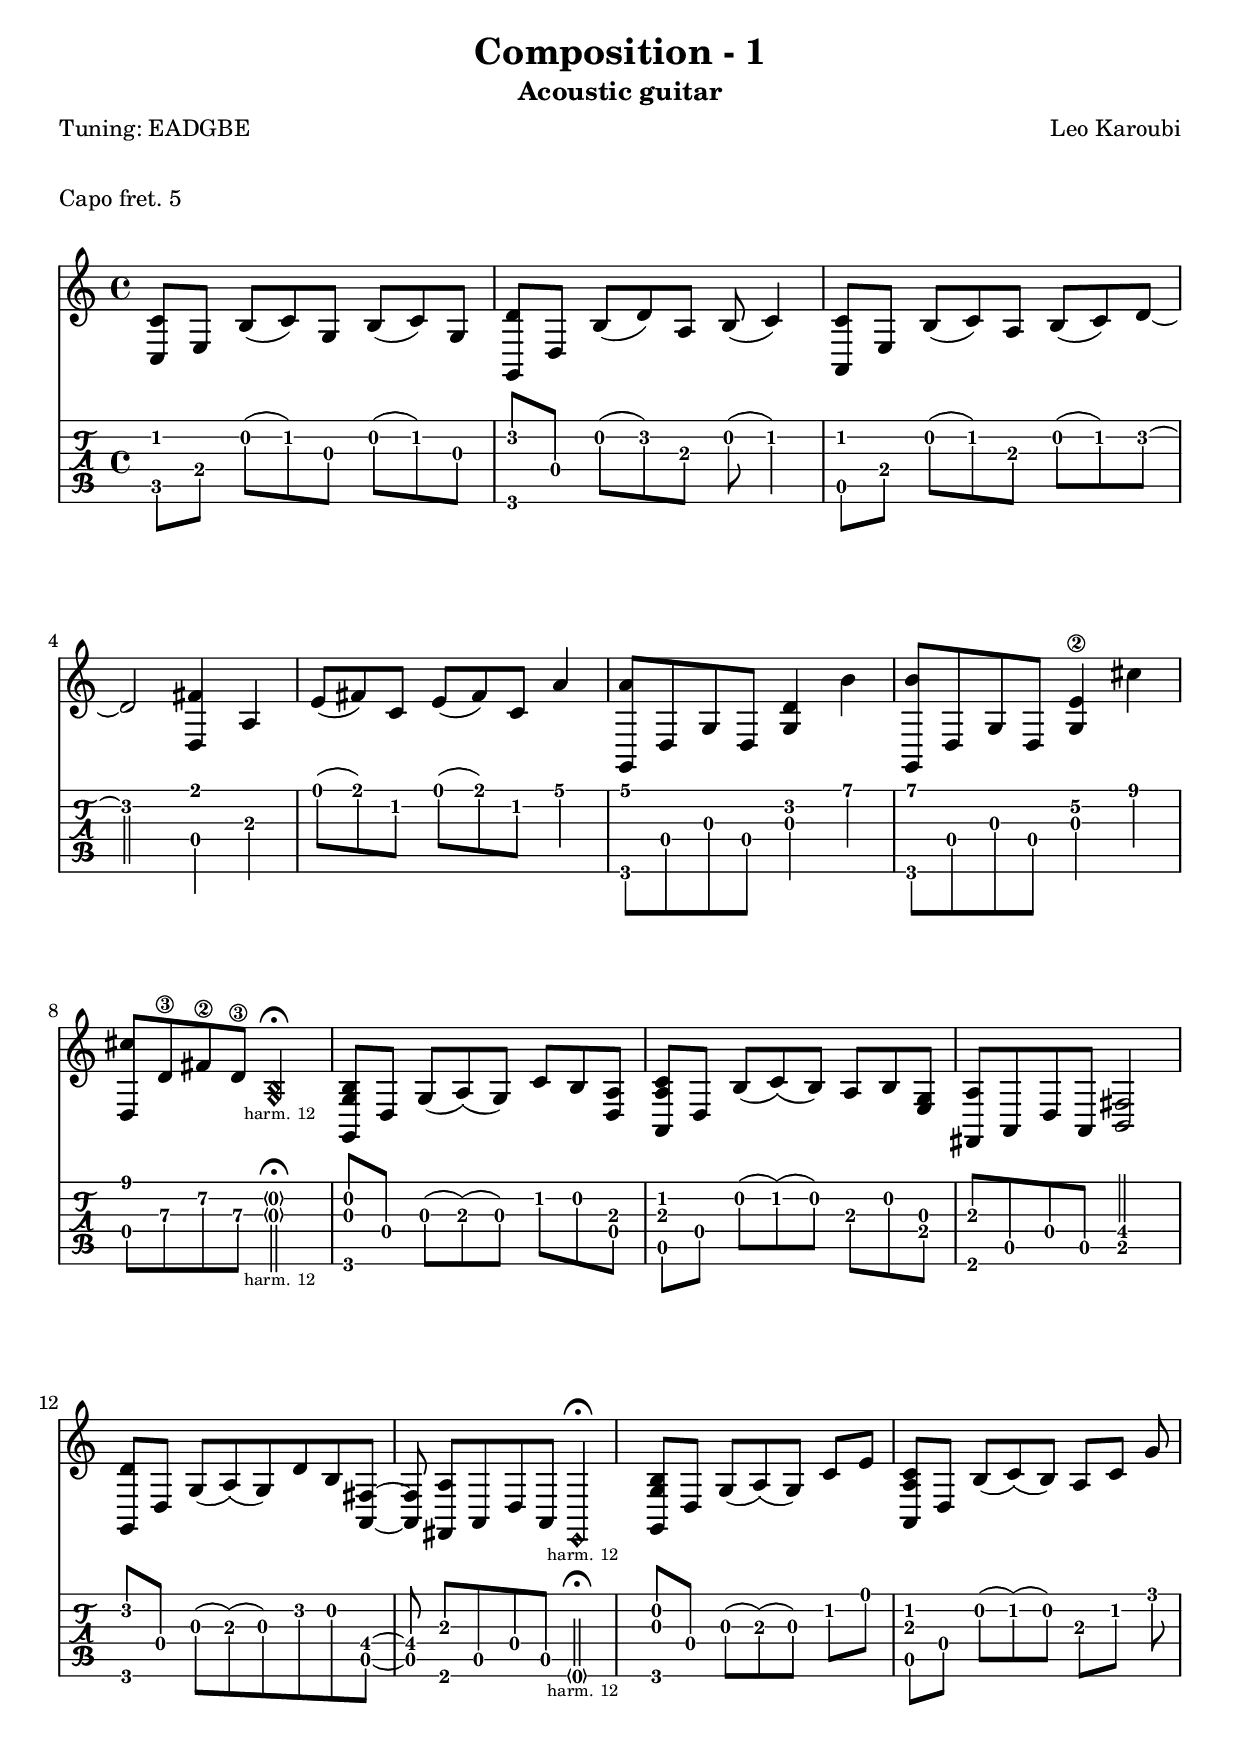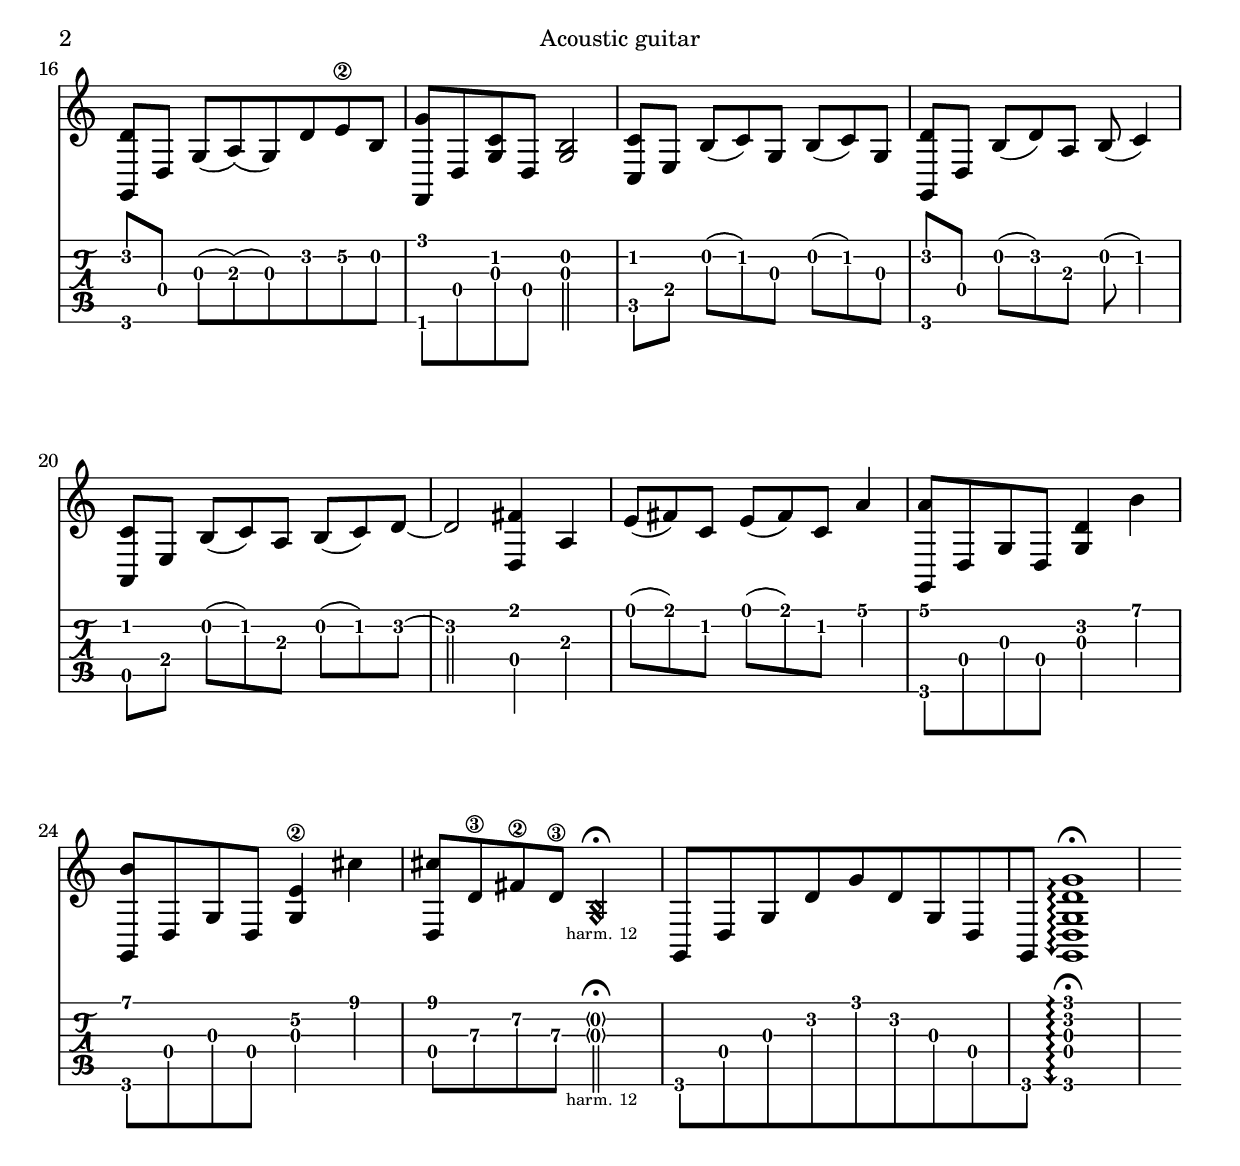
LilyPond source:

\version "2.22.1"
\include "english.ly"
\header {
  title = "Composition - 1"
  subtitle = ""
  instrument = "Acoustic guitar"
  meter = "Tuning: EADGBE"
  arranger = "Leo Karoubi"
  % composer = "Leo Karoubi"
}

\layout { 
  indent = 0.0\cm 
  #(layout-set-staff-size 21)
  \context {
    \Score
    \override Glissando.thickness = #3
    \override SpacingSpanner.common-shortest-duration = #(ly:make-moment 1/16)
  }
}
\markup { 
  \vspace #1
}

timeSign = 4/4
harmTwelveMarkup = \fermata-\markup { \center-align \abs-fontsize #8 { harm. 12 }}

chorus = {
  <c c'>8 e b8([ c') g] b8([ c') g] |
  <g, d'>8 d b8([ d') a] b8( c'4) | 
  <a, c'>8 e b8([ c') a] b8([ c') d'~] |
  d'2 <d f-sharp'>4 a4 | 
  e'8([ f-sharp') c'] e'8([ f-sharp') c'] a'4 |
  <g, a'>8 d g d <g d'>4 b'4 |
  <g, b'>8 d g d <g e'\2>4  c-sharp''4 |
  <d c-sharp''>8 d'\3 f-sharp'\2 d'\3  <g\harmonic b\harmonic>2\harmTwelveMarkup
}

verse = {
  <g, g b>8[ d] g8[(a()g)] c'8[b <d a>] |
  <a, c' a>8[ d] b8[(c'()b)] a8[b <e g>] |
  <f-sharp, a>8[ a, d a,] <b, f-sharp>2 |
  <g, d'>8[ d] g8[(a()g) d' b <a, f-sharp>~] |
  <a, f-sharp> <f-sharp, a>8[ a, d a,] <e,\harmonic>2\harmTwelveMarkup
  <g, g b>8[ d] g8[(a()g)] c'8[ e'] |
  <a, c' a>8[ d] b8[(c'()b)] a8[c'] g' |
  <g, d'>8[ d] g8[(a()g) d' e'\2 b] |
  <f, g'>8[ d <g c'> d] <g b>2

}

outro = {
  g,8[ d g d' g' d' g d g,] 
  \arpeggioArrowDown<g, d g d' g'>1\arpeggio\fermata
}


full_part = {
  \chorus
  \verse
  \chorus
  \outro
}

\score {
  \header {
    piece = "Capo fret. 5"
  }
  <<
  \new Staff {
    \clef "G"
    \time \timeSign
    \full_part
  }
  \new TabStaff {
    \set TabStaff.minimumFret = #0
    \tabFullNotation
    \time \timeSign
    \full_part
  }
  >>
}
